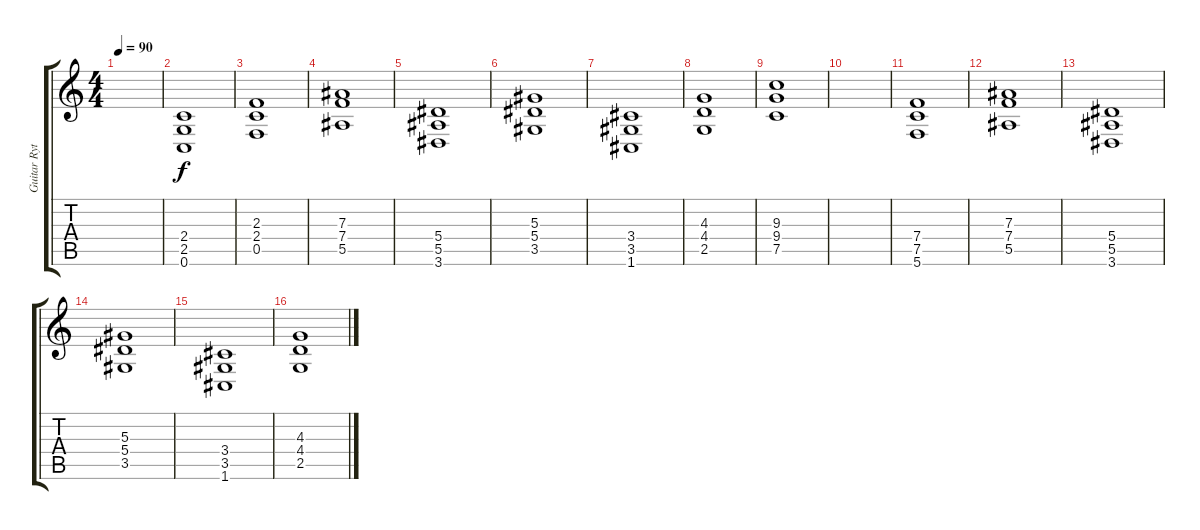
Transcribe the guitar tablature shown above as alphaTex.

\track ("Guitar Rythm" "Guitar Ryt") {instrument distortionguitar}
\staff {score tabs}
\tuning (C4 G3 Eb3 Bb2 F2 C2) {hide}
\ts (4 4)
\tempo 90
\clef g2
\ks c
|
(2.4 2.5 0.6).1 |
(2.3 2.4 0.5).1 |
(7.3 7.4 5.5).1 |
(5.4 5.5 3.6).1 |
(5.3 5.4 3.5).1 |
(3.4 3.5 1.6).1 |
(4.3 4.4 2.5).1 |
(9.3 9.4 7.5).1 |
|
(7.4 7.5 5.6).1 |
(7.3 7.4 5.5).1 |
(5.4 5.5 3.6).1 |
(5.3 5.4 3.5).1 |
(3.4 3.5 1.6).1 |
(4.3 4.4 2.5).1
